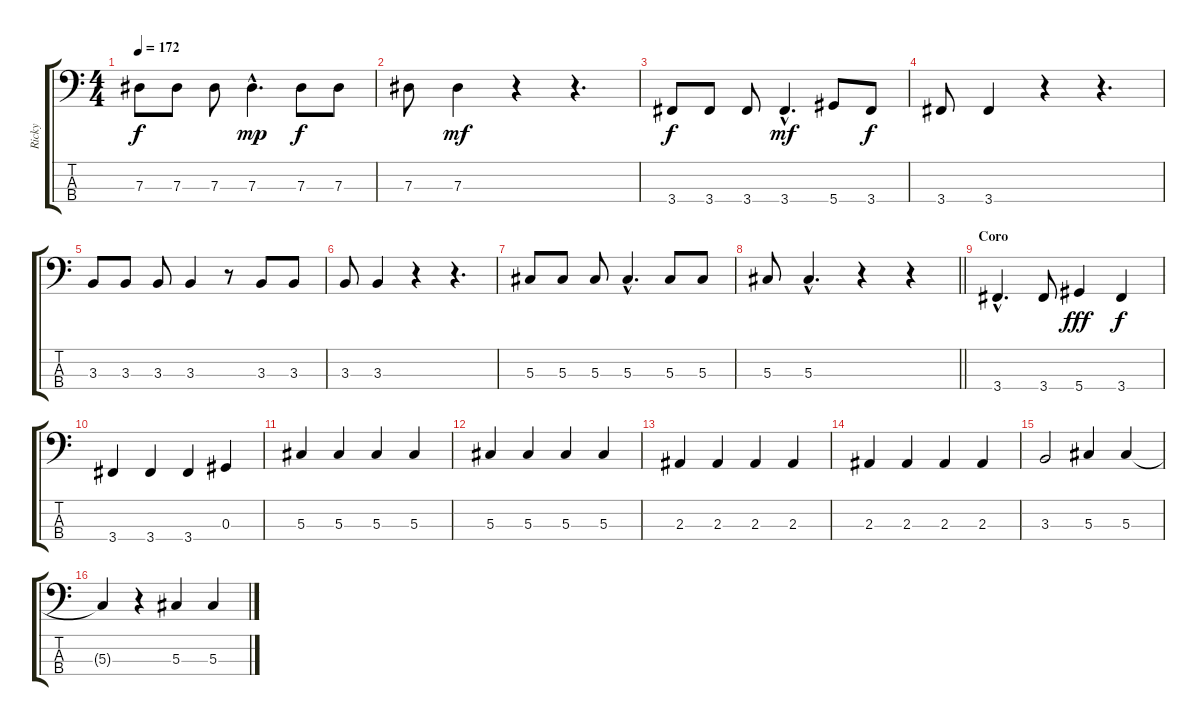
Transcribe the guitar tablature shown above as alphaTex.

\track ("Ricky" "Ricky") {instrument electricbasspick}
\staff {score tabs}
\tuning (Gb2 Db2 Ab1 Eb1) {hide}
\ts (4 4)
\tempo 172
\clef f4
\ks c
7.3.8{dy f} 7.3.8 7.3.8 7.3{hac}.4{d dy mp} 7.3.8{dy f} 7.3.8 |
7.3.8 7.3.4{dy mf} r.4 r.4{d} |
3.4.8{dy f} 3.4.8 3.4.8 3.4{hac}.4{d dy mf} 5.4.8 3.4.8{dy f} |
3.4.8 3.4.4 r.4 r.4{d} |
3.3.8 3.3.8 3.3.8 3.3.4 r.8 3.3.8 3.3.8 |
3.3.8 3.3.4 r.4 r.4{d} |
5.3.8 5.3.8 5.3.8 5.3{hac}.4{d} 5.3.8 5.3.8 |
\barLineRight lightlight
5.3.8 5.3{hac}.4{d} r.4 r.4 |
\section ("" "Coro")
3.4{hac}.4{d} 3.4.8 5.4.4{dy fff} 3.4.4{dy f} |
3.4.4 3.4.4 3.4.4 0.3.4 |
5.3.4 5.3.4 5.3.4 5.3.4 |
5.3.4 5.3.4 5.3.4 5.3.4 |
2.3.4 2.3.4 2.3.4 2.3.4 |
2.3.4 2.3.4 2.3.4 2.3.4 |
3.3.2 5.3.4 5.3.4 |
5.3{t}.4 r.4 5.3.4 5.3.4
